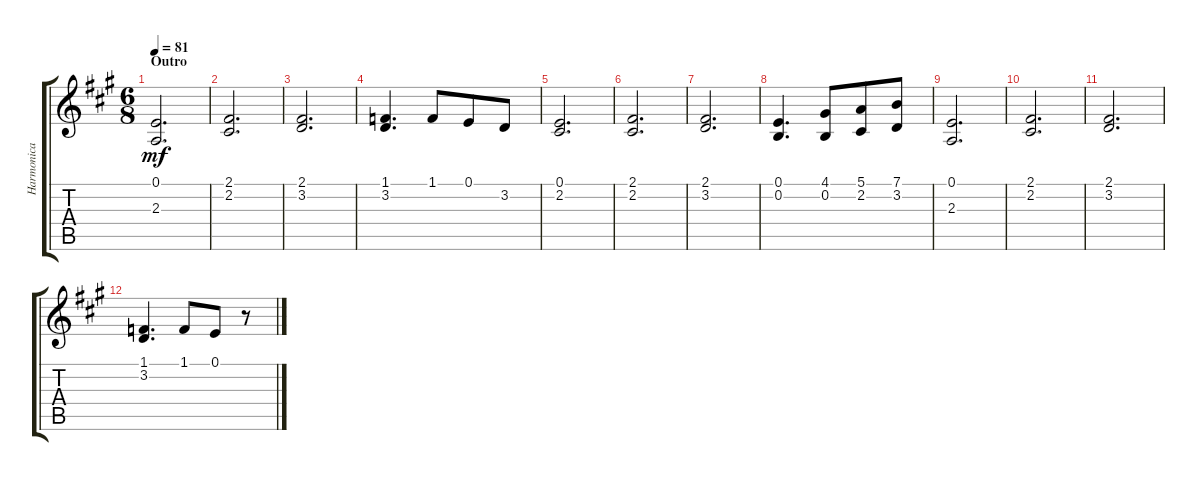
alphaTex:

\track ("Harmonica / Mandolin" "Harmonica ") {instrument harmonica}
\staff {score tabs}
\tuning (E4 B3 G3 D3 A2 E2) {hide}
\ts (6 8)
\section ("" "Outro")
\tempo 81
\clef g2
\ks a
(0.1 2.3).2{d dy mf} |
(2.1 2.2).2{d} |
(2.1 3.2).2{d} |
(1.1 3.2).4{d} 1.1.8 0.1.8 3.2.8 |
(0.1 2.2).2{d} |
(2.1 2.2).2{d} |
(2.1 3.2).2{d} |
(0.1 0.2).4{d} (4.1 0.2).8 (5.1 2.2).8 (7.1 3.2).8 |
(0.1 2.3).2{d} |
(2.1 2.2).2{d} |
(2.1 3.2).2{d} |
(1.1 3.2).4{d} 1.1.8 0.1.8 r.8
